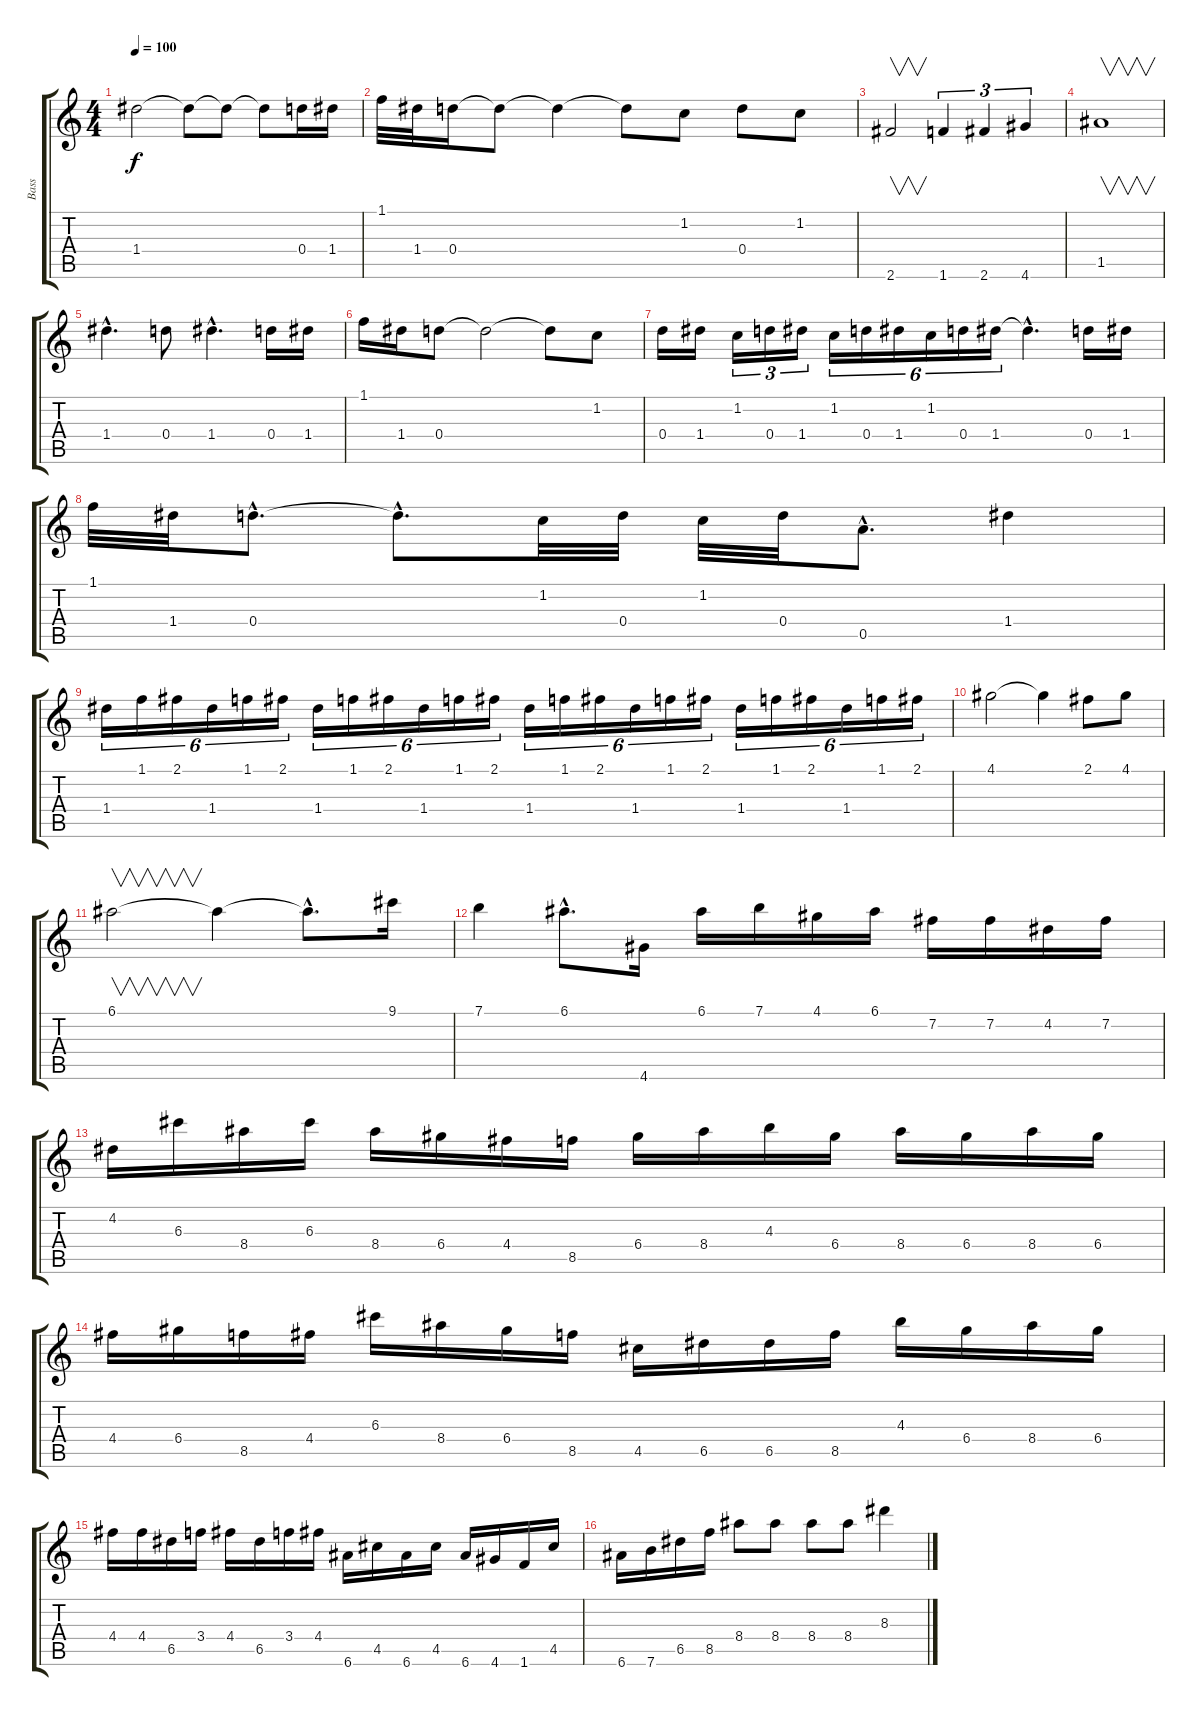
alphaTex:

\track ("Bass" "Bass") {instrument electricbasspick}
\staff {score tabs}
\tuning (E4 B3 G4 D4 A3 E3) {hide}
\ts (4 4)
\tempo 100
\clef g2
\ks c
1.4.2{dy f instrument electricbasspick} 1.4{t}.8 1.4{t}.8 1.4{t}.8 0.4.16 1.4.16 |
1.1.32 1.4.32 0.4.16 0.4{t}.8 0.4{t}.4 0.4{t}.8 1.2.8 0.4.8 1.2.8 |
2.6.2{v} 1.6.4{tu (3 2)} 2.6.4{tu (3 2)} 4.6.4{tu (3 2)} |
1.5.1{v} |
1.4{hac}.4{d} 0.4.8 1.4{hac}.4{d} 0.4.16 1.4.16 |
1.1.16 1.4.16 0.4.8 0.4{t}.2 0.4{t}.8 1.2.8 |
0.4.16 1.4.16 1.2.16{tu (3 2)} 0.4.16{tu (3 2)} 1.4.16{tu (3 2)} 1.2.16{tu (6 4)} 0.4.16{tu (6 4)} 1.4.16{tu (6 4)} 1.2.16{tu (6 4)} 0.4.16{tu (6 4)} 1.4.16{tu (6 4)} 1.4{hac t}.4{d} 0.4.16 1.4.16 |
1.1.32 1.4.32 0.4{hac}.8{d} 0.4{hac t}.8{d} 1.2.32 0.4.32 1.2.32 0.4.32 0.5{hac}.8{d} 1.4.4 |
1.4.16{tu (6 4)} 1.1.16{tu (6 4)} 2.1.16{tu (6 4)} 1.4.16{tu (6 4)} 1.1.16{tu (6 4)} 2.1.16{tu (6 4)} 1.4.16{tu (6 4)} 1.1.16{tu (6 4)} 2.1.16{tu (6 4)} 1.4.16{tu (6 4)} 1.1.16{tu (6 4)} 2.1.16{tu (6 4)} 1.4.16{tu (6 4)} 1.1.16{tu (6 4)} 2.1.16{tu (6 4)} 1.4.16{tu (6 4)} 1.1.16{tu (6 4)} 2.1.16{tu (6 4)} 1.4.16{tu (6 4)} 1.1.16{tu (6 4)} 2.1.16{tu (6 4)} 1.4.16{tu (6 4)} 1.1.16{tu (6 4)} 2.1.16{tu (6 4)} |
4.1.2 4.1{t}.4 2.1.8 4.1.8 |
6.1.2{v} 6.1{t}.4 6.1{hac t}.8{d} 9.1.16 |
7.1.4 6.1{hac}.8{d} 4.6.16 6.1.16 7.1.16 4.1.16 6.1.16 7.2.16 7.2.16 4.2.16 7.2.16 |
4.2.16 6.3.16 8.4.16 6.3.16 8.4.16 6.4.16 4.4.16 8.5.16 6.4.16 8.4.16 4.3.16 6.4.16 8.4.16 6.4.16 8.4.16 6.4.16 |
4.4.16 6.4.16 8.5.16 4.4.16 6.3.16 8.4.16 6.4.16 8.5.16 4.5.16 6.5.16 6.5.16 8.5.16 4.3.16 6.4.16 8.4.16 6.4.16 |
4.4.16 4.4.16 6.5.16 3.4.16 4.4.16 6.5.16 3.4.16 4.4.16 6.6.16 4.5.16 6.6.16 4.5.16 6.6.16 4.6.16 1.6.16 4.5.16 |
6.6.16 7.6.16 6.5.16 8.5.16 8.4.8 8.4.8 8.4.8 8.4.8 8.3.4
